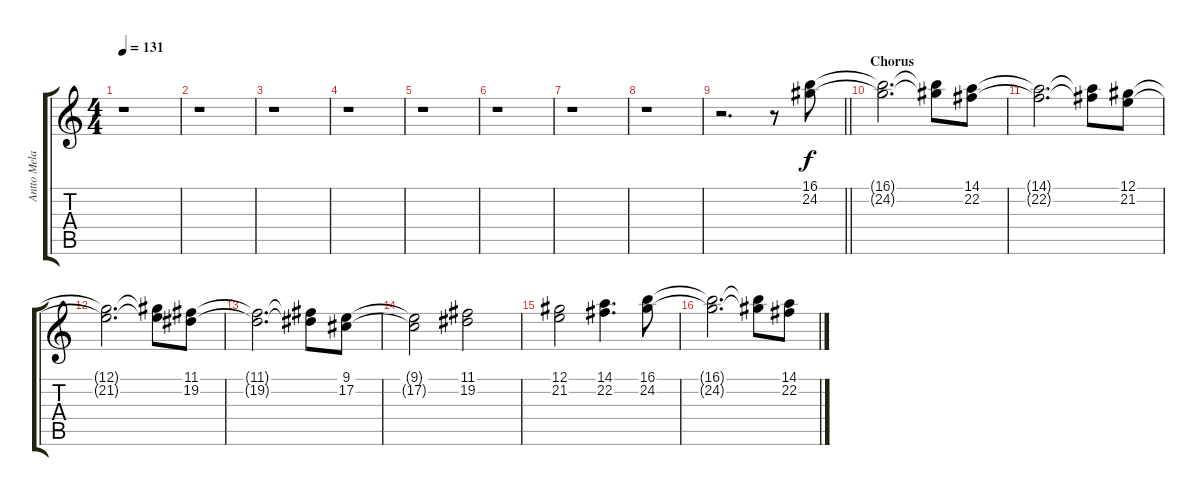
\track ("Antto Melasniemi (Keyboard)" "Antto Mela") {instrument flute}
\staff {score tabs}
\tuning (E4 B3 G3 D3 A2 E2) {hide}
\ts (4 4)
\tempo 131
\clef g2
\ks c
r.1{dy f} |
r.1 |
r.1 |
r.1 |
r.1 |
r.1 |
r.1 |
r.1 |
\barLineRight lightlight
r.2{d} r.8 (16.1 24.2).8 |
\section ("" "Chorus")
(16.1{t} 24.2{t}).2{d} (16.1{t} 24.2{t}).8 (14.1 22.2).8 |
(14.1{t} 22.2{t}).2{d} (14.1{t} 22.2{t}).8 (12.1 21.2).8 |
(12.1{t} 21.2{t}).2{d} (12.1{t} 21.2{t}).8 (11.1 19.2).8 |
(11.1{t} 19.2{t}).2{d} (11.1{t} 19.2{t}).8 (9.1 17.2).8 |
(9.1{t} 17.2{t}).2 (11.1 19.2).2 |
(12.1 21.2).2 (14.1 22.2).4{d} (16.1 24.2).8 |
(16.1{t} 24.2{t}).2{d} (16.1{t} 24.2{t}).8 (14.1 22.2).8
